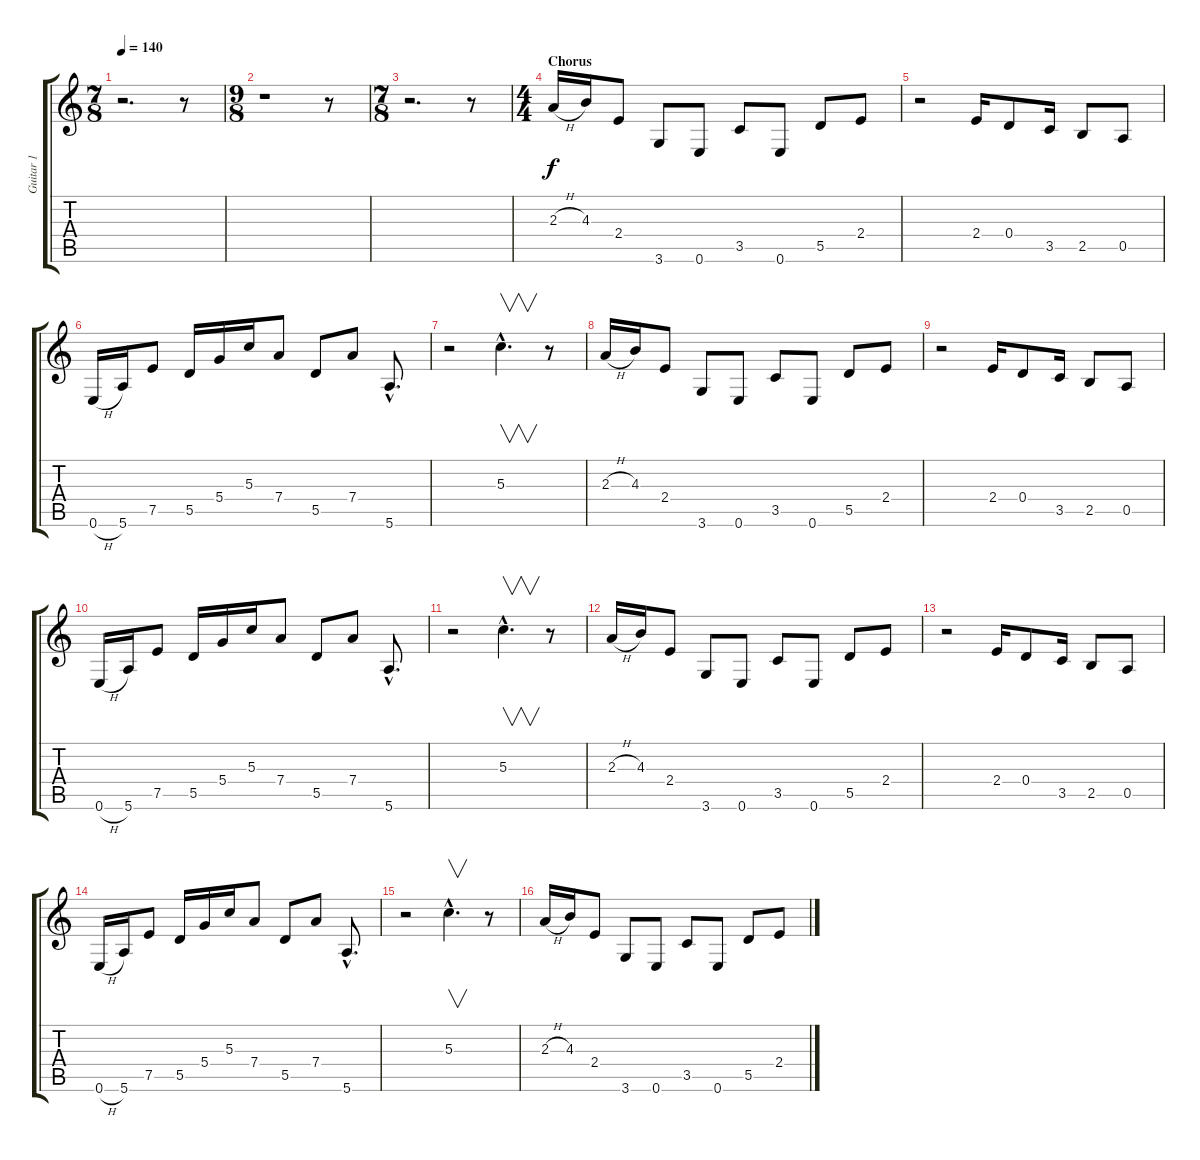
\track ("Guitar 1" "Guitar 1") {instrument distortionguitar}
\staff {score tabs}
\tuning (E4 B3 G3 D3 A2 E2) {hide}
\ts (7 8)
\tempo 140
\clef g2
\ks c
r.2{d dy f} r.8 |
\ts (9 8)
r.1 r.8 |
\ts (7 8)
r.2{d} r.8 |
\ts (4 4)
\section ("" "Chorus")
2.3{h}.16 4.3.16 2.4.8 3.6.8 0.6.8 3.5.8 0.6.8 5.5.8 2.4.8 |
r.2 2.4.16 0.4.8 3.5.16 2.5.8 0.5.8 |
0.6{h}.16 5.6.16 7.5.8 5.5.16 5.4.16 5.3.16 7.4.8 5.5.8 7.4.8 5.6{hac}.8{d} |
r.2 5.3{hac}.4{v d} r.8 |
2.3{h}.16 4.3.16 2.4.8 3.6.8 0.6.8 3.5.8 0.6.8 5.5.8 2.4.8 |
r.2 2.4.16 0.4.8 3.5.16 2.5.8 0.5.8 |
0.6{h}.16 5.6.16 7.5.8 5.5.16 5.4.16 5.3.16 7.4.8 5.5.8 7.4.8 5.6{hac}.8{d} |
r.2 5.3{hac}.4{v d} r.8 |
2.3{h}.16 4.3.16 2.4.8 3.6.8 0.6.8 3.5.8 0.6.8 5.5.8 2.4.8 |
r.2 2.4.16 0.4.8 3.5.16 2.5.8 0.5.8 |
0.6{h}.16 5.6.16 7.5.8 5.5.16 5.4.16 5.3.16 7.4.8 5.5.8 7.4.8 5.6{hac}.8{d} |
r.2 5.3{hac}.4{v d} r.8 |
2.3{h}.16 4.3.16 2.4.8 3.6.8 0.6.8 3.5.8 0.6.8 5.5.8 2.4.8
